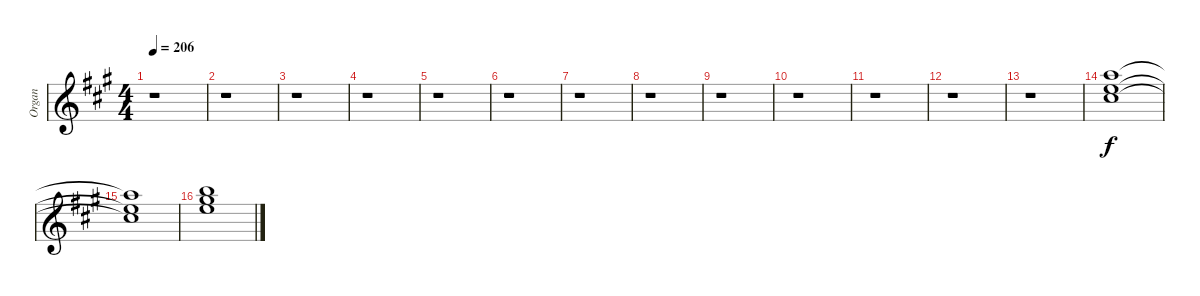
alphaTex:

\track ("Organ" "Organ") {instrument drawbarorgan}
\staff {score}
\tuning (E4 B3 G3 D3 A2 E2 B1) {hide}
\ts (4 4)
\tempo 206
\clef g2
\ks a
r.1{dy f} |
r.1 |
r.1 |
r.1 |
r.1 |
r.1 |
r.1 |
r.1 |
r.1 |
r.1 |
r.1 |
r.1 |
r.1 |
\section ("" "")
(9.1 17.2 26.3).1 |
(9.1{t} 17.2{t} 26.3{t}).1 |
(12.1 21.2 28.3).1
